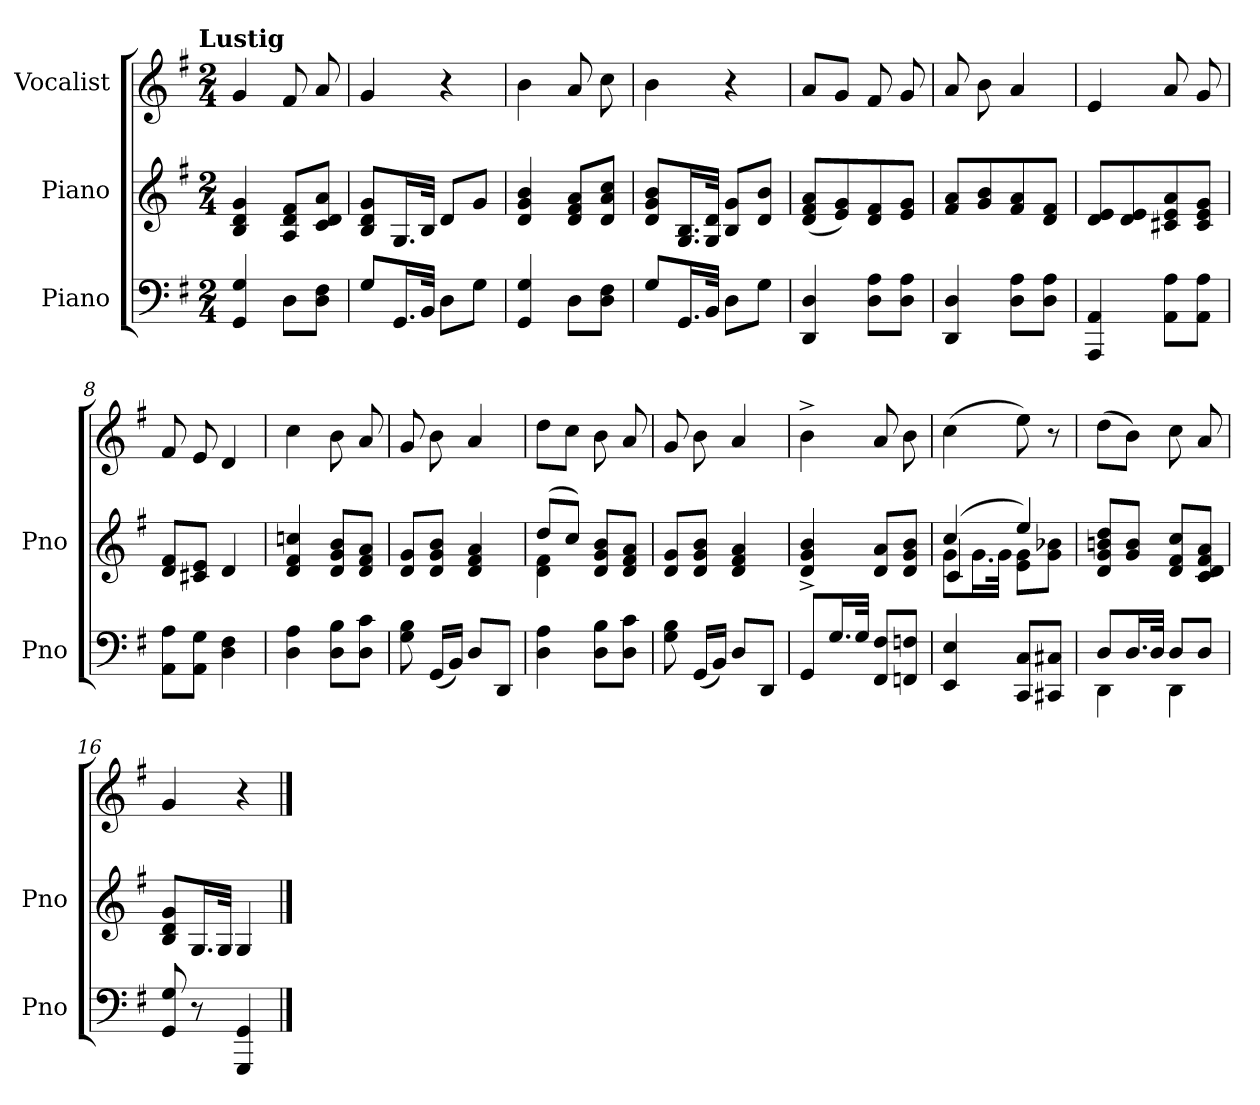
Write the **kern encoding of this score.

**kern	**kern	**kern
*part3	*part2	*part1
*staff3	*staff2	*staff1
*I"Piano	*I"Piano	*I"Vocalist
*I'Pno	*I'Pno	*
*clefF4	*clefG2	*clefG2
*k[f#]	*k[f#]	*k[f#]
*G:	*G:	*G:
!!LO:TX:omd:t=Lustig
*M2/4	*M2/4	*M2/4
*MM104	*MM104	*MM104
=1	=1	=1
4GG 4G	4B 4d 4g	4g
8DL	8A 8d 8f#L	8f#
8D 8F#J	8c 8d 8aJ	8a
=2	=2	=2
8GL	8B 8d 8gL	4g
16.GGL	16.GL	.
32BBJJk	32BJJk	.
8DL	8dL	4r
8GJ	8gJ	.
=3	=3	=3
4GG 4G	4d 4g 4b	4b
8DL	8d 8f# 8aL	8a
8D 8F#J	8d 8a 8ccJ	8cc
=4	=4	=4
8GL	8d 8g 8bL	4b
16.GGL	16.G 16.BL	.
32BBJJk	32G 32dJJk	.
8DL	8B 8gL	4r
8GJ	8d 8bJ	.
=5	=5	=5
4DD 4D	(8d 8f# 8aL	8aL
.	8e 8g)	8gJ
8D 8AL	8d 8f#	8f#
8D 8AJ	8e 8gJ	8g
=6	=6	=6
4DD 4D	8f# 8aL	8a
.	8g 8b	8b
8D 8AL	8f# 8a	4a
8D 8AJ	8d 8f#J	.
=7	=7	=7
4AAA 4AA	8d 8eL	4e
.	8d 8e	.
8AA 8AL	8c#X 8e 8a	8a
8AA 8AJ	8c# 8e 8gJ	8g
=8	=8	=8
8AA 8AL	8d 8f#L	8f#
8AA 8GJ	8c#X 8eJ	8e
4D 4F#	4d	4d
=9	=9	=9
4D 4A	4d 4f# 4ccn	4cc
8D 8BL	8d 8g 8bL	8b
8D 8cJ	8d 8f# 8aJ	8a
=10	=10	=10
8G 8B	8d 8gL	8g
(16GGLL	8d 8g 8bJ	8b
16BBJJ)	.	.
8DL	4d 4f# 4a	4a
8DDJ	.	.
=11	=11	=11
*	*^	*
4D 4A	(8ddL	4d 4f#	8ddL
.	8ccJ)	.	8ccJ
8D 8BL	8d 8g 8bL	4ryy	8b
8D 8cJ	8d 8f# 8aJ	.	8a
*	*v	*v	*
=12	=12	=12
8G 8B	8d 8gL	8g
(16GGLL	8d 8g 8bJ	8b
16BBJJ)	.	.
8DL	4d 4f# 4a	4a
8DDJ	.	.
=13	=13	=13
8GGL	4d^ 4g^ 4b^	4b^
16.GL	.	.
32GJJk	.	.
8FF# 8F#L	8d 8aL	8a
8FFn 8FnJ	8d 8g 8bJ	8b
=14	=14	=14
*	*^	*
*	*	*^	*
4EE 4E	(4cc	8gL	4c	(4cc
.	.	16.gL	.	.
.	.	32gJJk	.	.
8CC 8CL	4ee)	8e 8gL	4ryy	8ee)
8CC#X 8C#XJ	.	8g 8b-XJ	.	8r
*	*v	*v	*v	*
=15	=15	=15
*^	*	*
8DL	4DD	8d 8g 8bn 8ddL	(8ddL
16.DL	.	8g 8bJ	8bJ)
32DJJk	.	.	.
8DL	4DD	8d 8f# 8ccL	8cc
8DJ	.	8c 8d 8f# 8aJ	8a
*v	*v	*	*
=16	=16	=16
8GG 8G	8B 8d 8gL	4g
8r	16.GL	.
.	32GJJk	.
4GGG 4GG	4G	4r
==	==	==
*-	*-	*-
